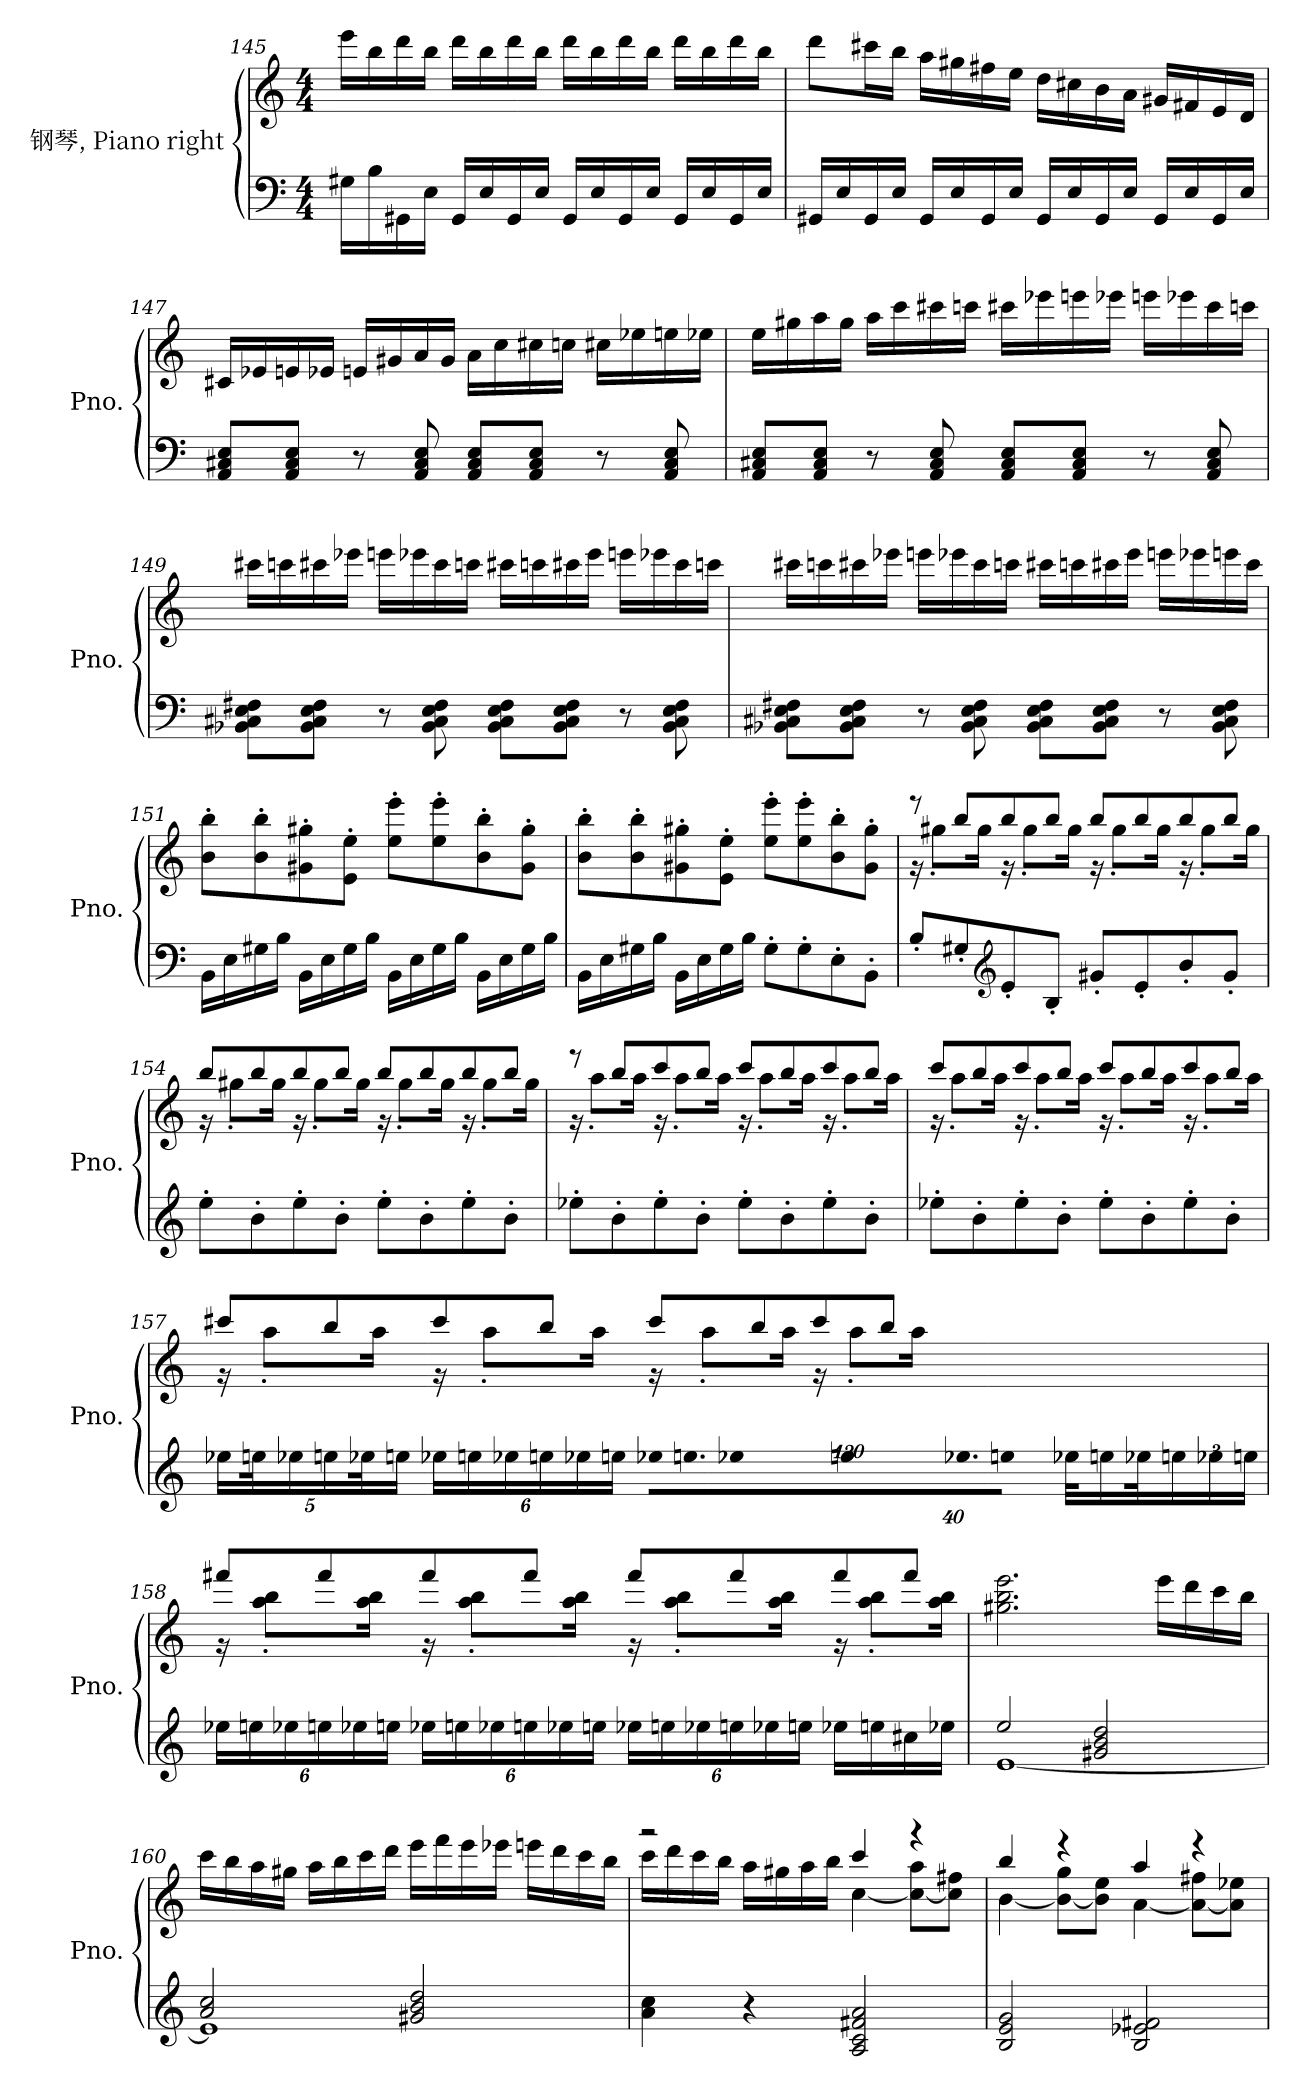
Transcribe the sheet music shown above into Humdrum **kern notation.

**kern	**kern
*part1	*part1
*staff2	*staff1
*I"钢琴, Piano right	*
*I'Pno.	*
*clefF4	*clefG2
*k[]	*k[]
*M4/4	*M4/4
*MM152	*MM152
=145	=145
16G#X\LL	16eee\LL
16B\	16bb\
16GG#X\	16ddd\
16E\JJ	16bb\JJ
16GG#/LL	16ddd\LL
16E/	16bb\
16GG#/	16ddd\
16E/JJ	16bb\JJ
16GG#/LL	16ddd\LL
16E/	16bb\
16GG#/	16ddd\
16E/JJ	16bb\JJ
16GG#/LL	16ddd\LL
16E/	16bb\
16GG#/	16ddd\
*	*MM148
16E/JJ	16bb\JJ
!!LO:LB:g=z
=146	=146
*	*MM158
16GG#X/LL	8ddd\L
16E/	.
16GG#/	16ccc#X\L
16E/JJ	16bb\JJ
16GG#/LL	16aa\LL
16E/	16gg#X\
16GG#/	16ff#X\
16E/JJ	16ee\JJ
16GG#/LL	16dd\LL
16E/	16cc#X\
16GG#/	16b\
16E/JJ	16a\JJ
16GG#/LL	16g#X/LL
16E/	16f#X/
16GG#/	16e/
16E/JJ	16d/JJ
=147	=147
*	*MM162
8AA/ 8C#X/ 8E/L	16c#X/LL
.	16e-X/
*	*MM161
8AA/ 8C#/ 8E/J	16en/
*	*MM163
.	16e-X/JJ
8r	16en/LL
.	16g#X/
*	*MM153
8AA/ 8C#/ 8E/	16a/
.	16g#/JJ
*	*MM160
8AA/ 8C#/ 8E/L	16a\LL
.	16cc\
8AA/ 8C#/ 8E/J	16cc#X\
.	16ccn\JJ
8r	16cc#X\LL
.	16ee-X\
*	*MM154
8AA/ 8C#/ 8E/	16een\
.	16ee-X\JJ
!!LO:LB:g=z
=148	=148
8AA/ 8C#X/ 8E/L	16ee\LL
.	16gg#X\
8AA/ 8C#/ 8E/J	16aa\
.	16gg#\JJ
8r	16aa\LL
.	16ccc\
*	*MM155
8AA/ 8C#/ 8E/	16ccc#X\
.	16cccn\JJ
*	*MM160
8AA/ 8C#/ 8E/L	16ccc#X\LL
*	*MM160
.	16eee-X\
*	*MM162
8AA/ 8C#/ 8E/J	16eeen\
*	*MM159
.	16eee-X\JJ
*	*MM161
8r	16eeen\LL
.	16eee-X\
*	*MM149
8AA/ 8C#/ 8E/	16ccc#\
.	16cccn\JJ
!!LO:LB:g=z
=149	=149
*	*MM160
8BB-X\ 8C#X\ 8E\ 8F#X\L	16ccc#X\LL
*	*MM161
.	16cccn\
8BB-\ 8C#\ 8E\ 8F#\J	16ccc#X\
.	16eee-X\JJ
8r	16eeen\LL
*	*MM161
.	16eee-X\
*	*MM155
8BB-\ 8C#\ 8E\ 8F#\	16ccc#\
.	16cccn\JJ
*	*MM160
8BB-\ 8C#\ 8E\ 8F#\L	16ccc#X\LL
*	*MM160
.	16cccn\
8BB-\ 8C#\ 8E\ 8F#\J	16ccc#X\
*	*MM158
.	16eee-\JJ
8r	16eeen\LL
.	16eee-X\
*	*MM155
8BB-\ 8C#\ 8E\ 8F#\	16ccc#\
.	16cccn\JJ
!!LO:PB:g=z
=150	=150
*	*MM162
8BB-X\ 8C#X\ 8E\ 8F#X\L	16ccc#X\LL
.	16cccn\
8BB-\ 8C#\ 8E\ 8F#\J	16ccc#X\
.	16eee-X\JJ
8r	16eeen\LL
.	16eee-X\
*	*MM155
8BB-\ 8C#\ 8E\ 8F#\	16ccc#\
.	16cccn\JJ
*	*MM160
8BB-\ 8C#\ 8E\ 8F#\L	16ccc#X\LL
.	16cccn\
8BB-\ 8C#\ 8E\ 8F#\J	16ccc#X\
.	16eee-\JJ
8r	16eeen\LL
.	16eee-X\
*	*MM155
8BB-\ 8C#\ 8E\ 8F#\	16eeen\
.	16ccc#\JJ
=151	=151
*	*MM161
16BB\LL	8b\' 8bb\'L
16E\	.
16G#X\	8b\' 8bb\'
16B\JJ	.
*	*MM158
16BB\LL	8g#X\' 8gg#X\'
16E\	.
16G#\	8e\' 8ee\'J
16B\JJ	.
*	*MM162
16BB\LL	8ee\' 8eee\'L
16E\	.
16G#\	8ee\' 8eee\'
16B\JJ	.
*	*MM157
16BB\LL	8b\' 8bb\'
16E\	.
16G#\	8g#\' 8gg#\'J
16B\JJ	.
!!LO:LB:g=z
=152	=152
16BB\LL	8b\' 8bb\'L
16E\	.
16G#X\	8b\' 8bb\'
16B\JJ	.
*	*MM159
16BB\LL	8g#X\' 8gg#X\'
16E\	.
16G#\	8e\' 8ee\'J
16B\JJ	.
*	*MM160
8G#'\L	8ee\' 8eee\'L
8G#'\	8ee\' 8eee\'
*	*MM158
8E'\	8b\' 8bb\'
8BB'\J	8g#\' 8gg#\'J
=153	=153
*	*MM160
*	*^
8B'/L	8r	16r
.	.	8gg#X'\L
8G#X'/	8bb/L	.
.	.	16gg#\Jk
*clefG2	*	*
8e'/	8bb/	16r
.	.	8gg#'\L
8B'/J	8bb/J	.
.	.	16gg#\Jk
*	*MM162	*
8g#X'/L	8bb/L	16r
.	.	8gg#'\L
8e'/	8bb/	.
.	.	16gg#\Jk
8b'/	8bb/	16r
.	.	8gg#'\L
8g#'/J	8bb/J	.
.	.	16gg#\Jk
!!LO:LB:g=z	!!
=154	=154	=154
8ee'\L	8bb/L	16r
.	.	8gg#X'\L
8b'\	8bb/	.
.	.	16gg#\Jk
8ee'\	8bb/	16r
.	.	8gg#'\L
8b'\J	8bb/J	.
.	.	16gg#\Jk
8ee'\L	8bb/L	16r
.	.	8gg#'\L
8b'\	8bb/	.
.	.	16gg#\Jk
8ee'\	8bb/	16r
.	.	8gg#'\L
8b'\J	8bb/J	.
.	.	16gg#\Jk
=155	=155	=155
8ee-X'\L	8r	16r
.	.	8aa'\L
8b'\	8bb/L	.
.	.	16aa\Jk
8ee-'\	8ccc/	16r
.	.	8aa'\L
8b'\J	8bb/J	.
.	.	16aa\Jk
*	*MM160	*
8ee-'\L	8ccc/L	16r
.	.	8aa'\L
*	*MM163	*
8b'\	8bb/	.
*	*MM160	*
.	.	16aa\Jk
8ee-'\	8ccc/	16r
*	*MM164	*
.	.	8aa'\L
8b'\J	8bb/J	.
.	.	16aa\Jk
!!LO:LB:g=z	!!
=156	=156	=156
*	*MM165	*
8ee-X'\L	8ccc/L	16r
*	*MM162	*
.	.	8aa'\L
8b'\	8bb/	.
.	.	16aa\Jk
8ee-'\	8ccc/	16r
.	.	8aa'\L
8b'\J	8bb/J	.
.	.	16aa\Jk
*	*MM161	*
8ee-'\L	8ccc/L	16r
.	.	8aa'\L
8b'\	8bb/	.
.	.	16aa\Jk
8ee-'\	8ccc/	16r
.	.	8aa'\L
8b'\J	8bb/J	.
*	*MM158	*
.	.	16aa\Jk
!!LO:LB:g=z	!!
=157	=157	=157
*Xbrackettup	*	*
20ee-X\LL	8ccc#X/L	16r
40een\K	.	.
*	*MM161	*
.	.	8aa'\L
20ee-X\	.	.
*	*MM160	*
20een\	8bb/	.
40ee-X\K	.	.
*	*MM158	*
.	.	16aa\Jk
20een\JJ	.	.
24ee-X\LL	8ccc#/	16r
24een\	.	.
.	.	8aa'\L
24ee-X\	.	.
24een\	8bb/J	.
24ee-X\	.	.
.	.	16aa\Jk
24een\JJ	.	.
!LO:N:vis=32	!	!
640%23ee-X\LLL	8ccc#/L	16r
!LO:N:vis=32.	!	!
1920%103een\	.	.
.	.	8aa'\L
!LO:N:vis=32	!	!
640%23ee-X\	.	.
.	8bb/	.
!LO:N:vis=32	!	!
640%23een\	.	.
!LO:N:vis=32.	!	!
1920%103ee-X\	.	.
.	.	16aa\Jk
!LO:N:vis=32	!	!
640%23een\JJJ	.	.
.	8ccc#/	16r
32ee-X\KLL	.	.
16een\	.	.
.	.	8aa'\L
32ee-X\K	.	.
.	8bb/J	.
24een\	.	.
24ee-X\	.	.
*	*MM163	*
.	.	16aa\Jk
24een\JJ	.	.
.	960ryy	960ryy
!!LO:LB:g=z	!!
=158	=158	=158
*	*MM163	*
24ee-X\LL	8fff#X/L	16r
24een\	.	.
*	*MM160	*
.	.	8aa\' 8bb\'L
24ee-X\	.	.
*	*MM162	*
24een\	8fff#/	.
24ee-X\	.	.
*	*MM160	*
.	.	16aa\ 16bb\Jk
24een\JJ	.	.
24ee-X\LL	8fff#/	16r
24een\	.	.
*	*MM162	*
.	.	8aa\' 8bb\'L
24ee-X\	.	.
24een\	8fff#/J	.
24ee-X\	.	.
*	*MM164	*
.	.	16aa\ 16bb\Jk
24een\JJ	.	.
24ee-X\LL	8fff#/L	16r
24een\	.	.
*	*MM163	*
.	.	8aa\' 8bb\'L
24ee-X\	.	.
*	*MM161	*
24een\	8fff#/	.
24ee-X\	.	.
*	*MM159	*
.	.	16aa\ 16bb\Jk
24een\JJ	.	.
16ee-X\LL	8fff#/	16r
*	*MM161	*
16een\	.	8aa\' 8bb\'L
*	*MM157	*
16cc#X\	8fff#/J	.
*	*MM149	*
16ee-X\JJ	.	16aa\ 16bb\Jk
*	*v	*v
=159	=159
*^	*
2ee/	[1e	2.gg#X\ 2.bb\ 2.eee\
2g#X/ 2b/ 2dd/	.	.
.	.	16eee\LL
.	.	16ddd\
.	.	16ccc\
.	.	16bb\JJ
!!LO:PB:g=z
=160	=160	=160
*	*	*MM162
2a/ 2cc/	1e]	16ccc\LL
.	.	16bb\
.	.	16aa\
.	.	16gg#X\JJ
*	*	*MM160
.	.	16aa\LL
.	.	16bb\
.	.	16ccc\
*	*	*MM152
.	.	16ddd\JJ
*	*	*MM160
2g#X/ 2b/ 2dd/	.	16eee\LL
.	.	16fff\
.	.	16eee\
.	.	16eee-X\JJ
.	.	16eeen\LL
.	.	16ddd\
.	.	16ccc\
*	*	*MM159
.	.	16bb\JJ
*v	*v	*
=161	=161
*	*^
4a\ 4cc\	2r	16ccc\LL
.	.	16ddd\
.	.	16ccc\
.	.	16bb\JJ
4r	.	16aa\LL
.	.	16gg#X\
.	.	16aa\
.	.	16bb\JJ
*	*MM154	*
2A/ 2c/ 2f#X/ 2a/	4ccc/	[4cc\
.	4r	8cc\_ 8aa\L
*	*MM150	*
.	.	8cc\] 8ff#X\J
!!LO:LB:g=z	!!
=162	=162	=162
*	*MM154	*
2B/ 2e/ 2g/	4bb/	[4b\
.	4r	8b\_ 8gg\L
*	*MM149	*
.	.	8b\] 8ee\J
*	*MM154	*
2B/ 2e-X/ 2f#X/	4aa/	[4a\
.	4r	8a\_ 8ff#X\L
.	.	8a\] 8ee-X\J
*	*v	*v
=	=
*-	*-
